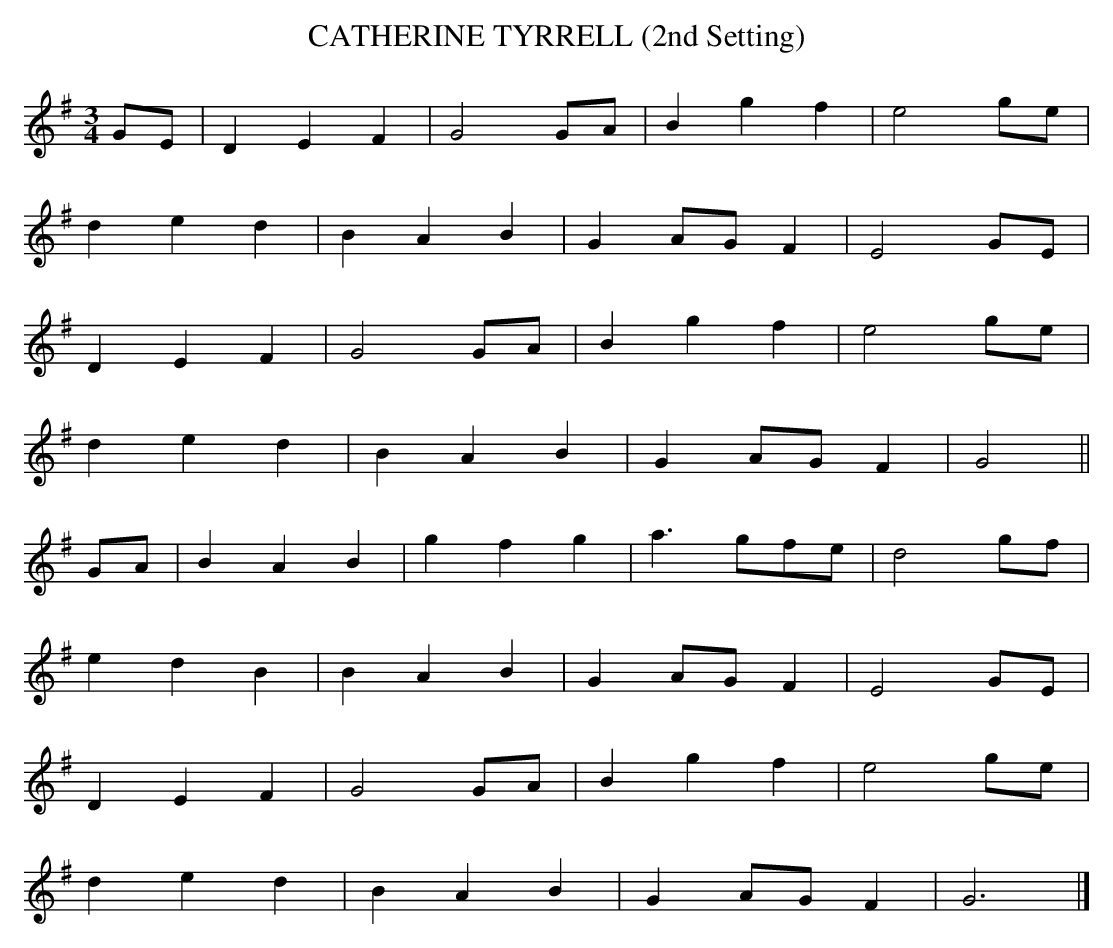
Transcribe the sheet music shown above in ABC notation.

X:1
T:CATHERINE TYRRELL (2nd Setting)
Y:"slow"
M:3/4
L:1/8
K:G
GE|D2 E2 F2|G4 GA|B2 g2 f2|e4 ge|
d2 e2 d2|B2 A2 B2|G2 AG F2|E4 GE|
D2 E2 F2|G4 GA|B2 g2 f2|e4 ge|
d2 e2 d2|B2 A2 B2|G2 AG F2|G4||
GA|B2 A2 B2|g2 f2 g2|a3 gfe|d4 gf|
e2 d2 B2|B2 A2 B2|G2 AG F2|E4 GE|
D2 E2 F2|G4 GA|B2 g2 f2|e4 ge|
d2 e2 d2|B2 A2 B2|G2 AG F2|G6|]
